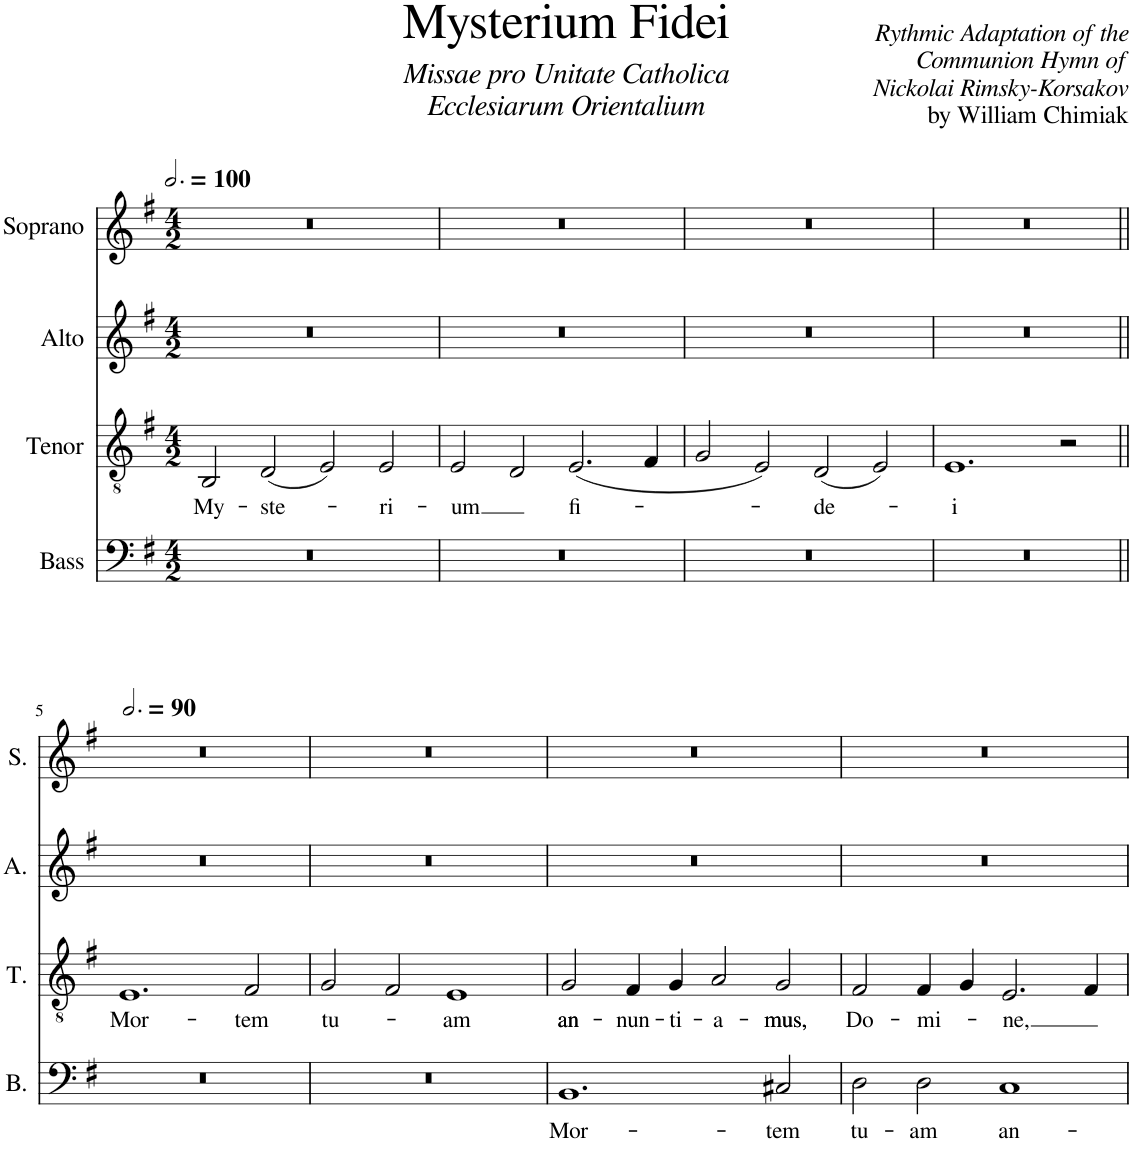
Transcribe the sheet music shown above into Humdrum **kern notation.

**kern	**text	**kern	**text	**kern	**kern
*part4	*part4	*part3	*part3	*part2	*part1
*staff4	*staff4	*staff3	*staff3	*staff2	*staff1
*I"Bass	*	*I"Tenor	*	*I"Alto	*I"Soprano
*I'B.	*	*I'T.	*	*I'A.	*I'S.
*clefF4	*	*clefGv2	*	*clefG2	*clefG2
*k[f#]	*	*k[f#]	*	*k[f#]	*k[f#]
*M4/2	*	*M4/2	*	*M4/2	*M4/2
*MM300	*	*MM300	*	*MM300	*MM300
=1	=1	=1	=1	=1	=1
!	!	!	!LO:LY:b	!	!
0r	.	2BB/	My-	0r	0r
!	!	!	!LO:LY:b	!	!
.	.	(2D/	-ste-	.	.
.	.	2E/)	.	.	.
!	!	!	!LO:LY:b	!	!
.	.	2E/	-ri-	.	.
=2	=2	=2	=2	=2	=2
!	!	!	!LO:LY:b	!	!
0r	.	2E/	-um	0r	0r
.	.	2D/	.	.	.
!	!	!	!LO:LY:b	!	!
.	.	(2.E/	fi-	.	.
.	.	4F#/	.	.	.
=3	=3	=3	=3	=3	=3
0r	.	2G/	.	0r	0r
.	.	2E/)	.	.	.
!	!	!	!LO:LY:b	!	!
.	.	(2D/	-de-	.	.
.	.	2E/)	.	.	.
=4	=4	=4	=4	=4	=4
!	!	!	!LO:LY:b	!	!
0r	.	1.E	-i	0r	0r
.	.	2r	.	.	.
!!LO:LB:g=z
=5||	=5||	=5||	=5||	=5||	=5||
*	*	*	*	*	*MM270
!	!	!	!LO:LY:b	!	!
0r	.	1.E	Mor-	0r	0r
!	!	!	!LO:LY:b	!	!
.	.	2F#/	-tem	.	.
=6	=6	=6	=6	=6	=6
!	!	!	!LO:LY:b	!	!
0r	.	2G/	tu-	0r	0r
.	.	2F#/	.	.	.
!	!	!	!LO:LY:b	!	!
.	.	1E	-am	.	.
=7	=7	=7	=7	=7	=7
!	!LO:LY:b	!	!LO:LY:b	!	!
1.BB	Mor-	2G/	an	0r	0r
!	!	!	!LO:LY:b	!	!
.	.	4F#/	-nun-	.	.
!	!	!	!LO:LY:b	!	!
.	.	4G/	-ti-	.	.
!	!	!	!LO:LY:b	!	!
.	.	2A/	-a-	.	.
!	!LO:LY:b	!	!LO:LY:b	!	!
2C#X/	-tem	2G/	mus,	.	.
=8	=8	=8	=8	=8	=8
!	!LO:LY:b	!	!LO:LY:b	!	!
2D\	tu-	2F#/	Do-	0r	0r
!	!LO:LY:b	!	!LO:LY:b	!	!
2D\	-am	4F#/	-mi-	.	.
.	.	4G/	.	.	.
!	!LO:LY:b	!	!LO:LY:b	!	!
1C	an-	2.E/	-ne,	.	.
.	.	4F#/	.	.	.
=	=	=	=	=	=
*-	*-	*-	*-	*-	*-
